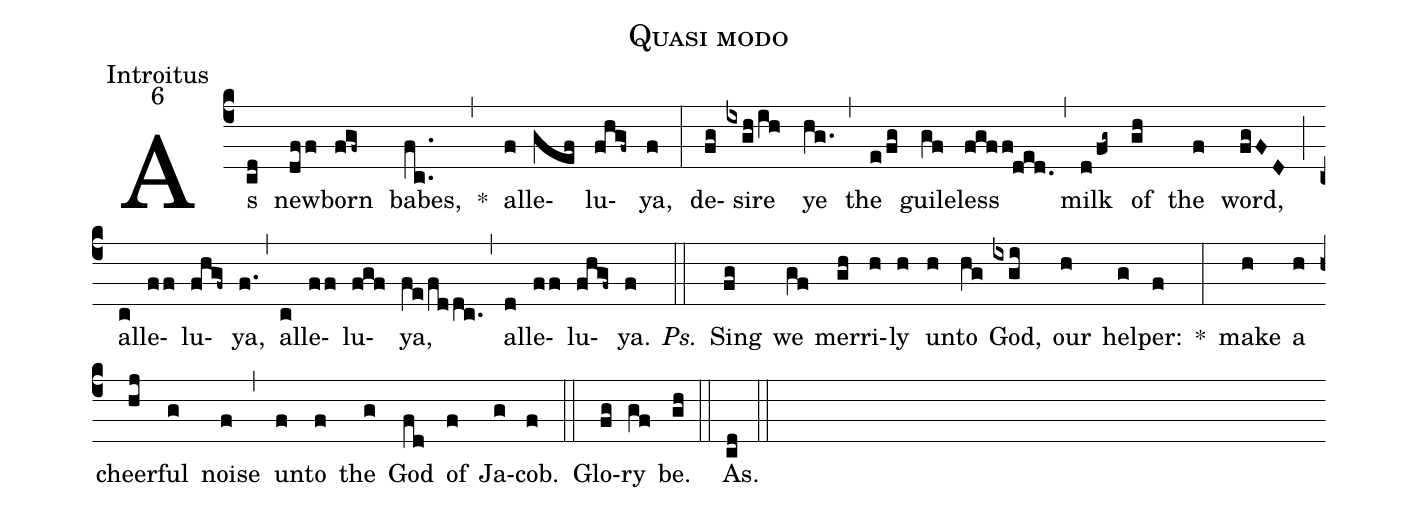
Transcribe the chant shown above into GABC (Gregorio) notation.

name:Quasi modo;
office-part:Introitus;
mode:6;
%%
(c4) As(cd) new(dff)born(fgf~) babes,(fc..) *(,) al(f)le(gef)lu(fhgf~)ya,(f) (:) de(fg)sire(ixgh/ih) ye(hg.0) (,) the(e/fg) guile(gf)less(fgff!ded.0) (,) milk(d/fg~) of(gh) the(f) word,(fgFD) (;) al(c)le(ff)lu(fhgf~)ya,(f.1) (,) al(c)le(ff)lu(fgf)ya,(fe/fddc.) (,) al(d)le(ff)lu(fhgf~)ya.(f) <i>Ps.</i>(::) Sing(fg) we(gf) mer(gh)ri(h)ly(h) un(h)to(hg) God,(ixgi) our(h) hel(g)per:(f) *(:) make(h) a(h) cheer(hj)ful(g) noise(f) (,) un(f)to(f) the(g) God(fd) of(f) Ja(g)cob.(f) (::) Glo(fg)ry(gf) be.(gh) (::) As.(cd) (::)
